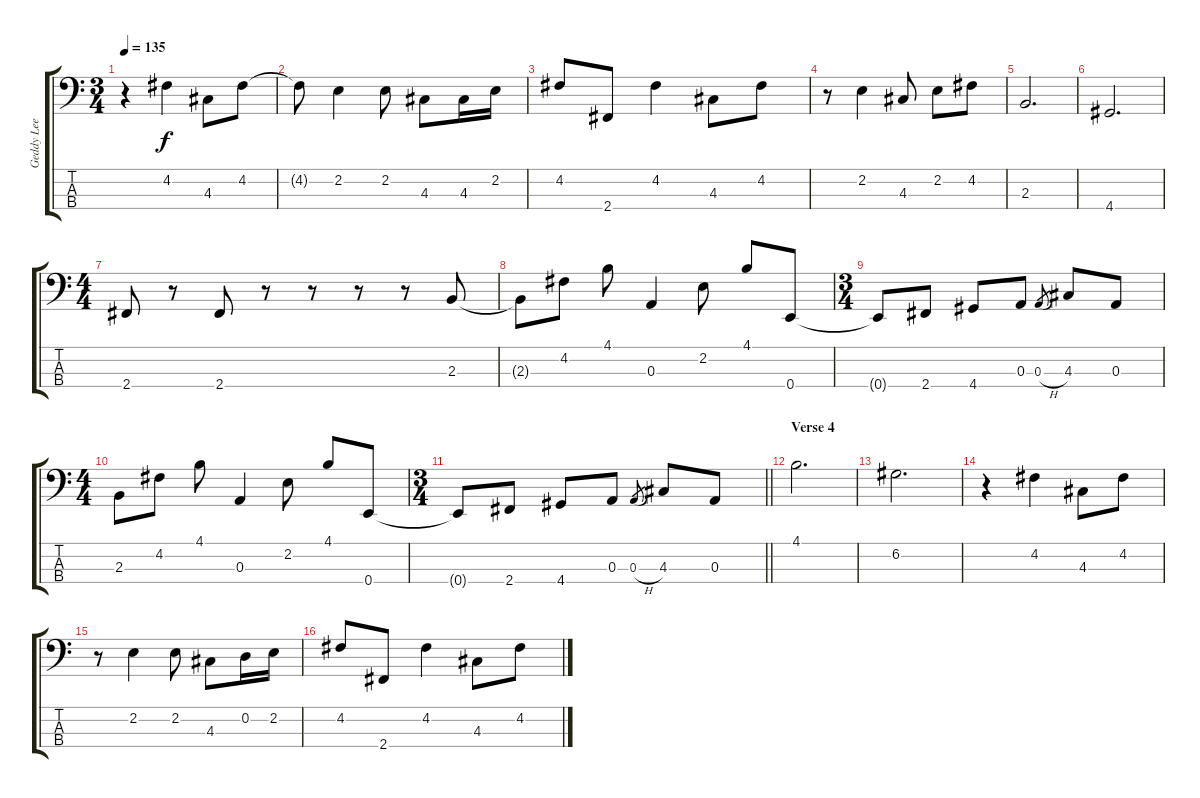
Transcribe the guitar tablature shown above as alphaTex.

\track ("Geddy Lee" "Geddy Lee") {mute instrument electricbassfinger}
\staff {score tabs}
\tuning (G2 D2 A1 E1) {hide}
\ts (3 4)
\tempo 135
\clef f4
\ks c
r.4{dy f} 4.2.4 4.3.8 4.2.8 |
4.2{t}.8 2.2.4 2.2.8 4.3.8 4.3.16 2.2.16 |
4.2.8 2.4.8 4.2.4 4.3.8 4.2.8 |
r.8 2.2.4 4.3.8 2.2.8 4.2.8 |
2.3.2{d} |
4.4.2{d} |
\ts (4 4)
2.4.8 r.8 2.4.8 r.8 r.8 r.8 r.8 2.3.8 |
2.3{t}.8 4.2.8 4.1.8 0.3.4 2.2.8 4.1.8 0.4.8 |
\ts (3 4)
0.4{t}.8 2.4.8 4.4.8 0.3.8 0.3{h}.8{gr} 4.3.8 0.3.8 |
\ts (4 4)
2.3.8 4.2.8 4.1.8 0.3.4 2.2.8 4.1.8 0.4.8 |
\ts (3 4)
\barLineRight lightlight
0.4{t}.8 2.4.8 4.4.8 0.3.8 0.3{h}.8{gr} 4.3.8 0.3.8 |
\section ("" "Verse 4")
4.1.2{d} |
6.2.2{d} |
r.4 4.2.4 4.3.8 4.2.8 |
r.8 2.2.4 2.2.8 4.3.8 0.2.16 2.2.16 |
4.2.8 2.4.8 4.2.4 4.3.8 4.2.8
